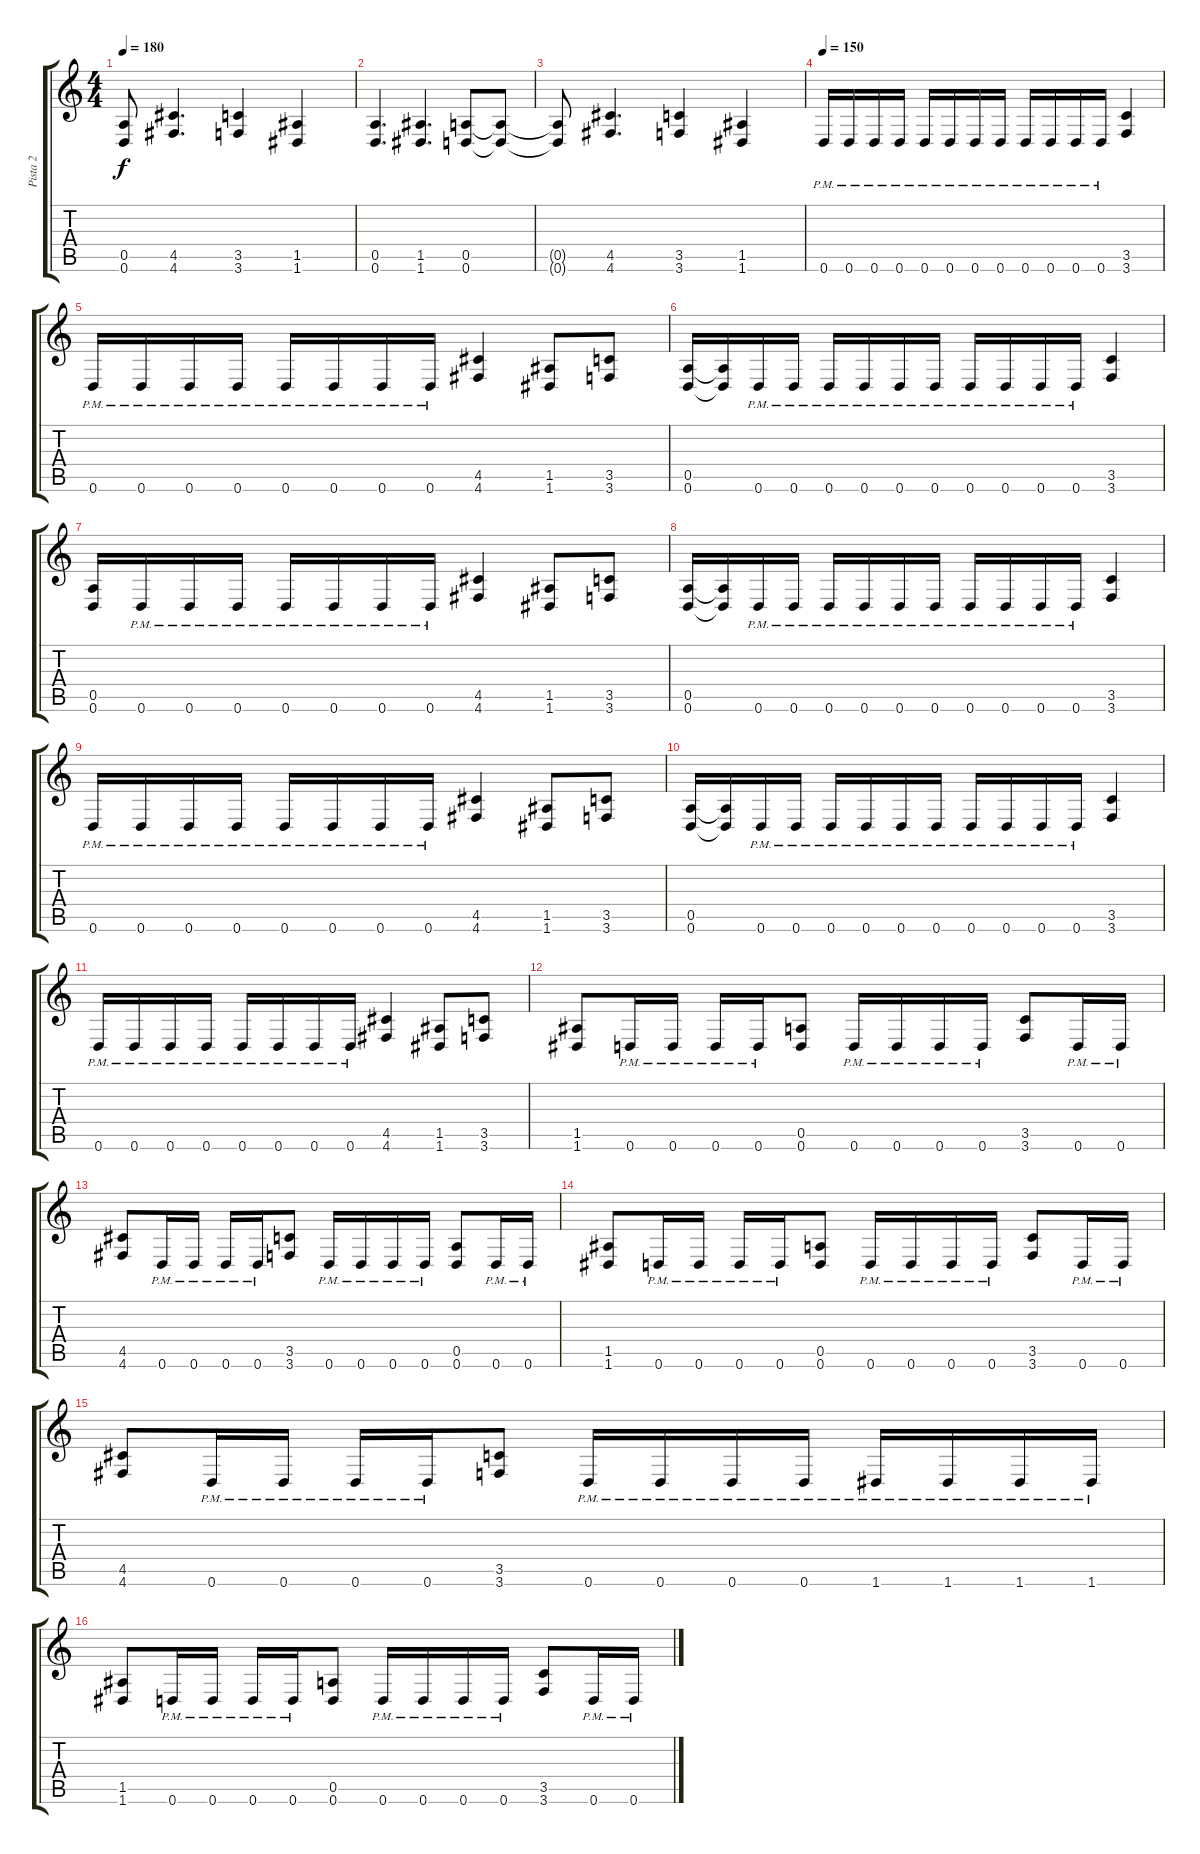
\track ("Pista 2" "Pista 2") {instrument distortionguitar}
\staff {score tabs}
\tuning (E4 B3 G3 D3 A2 D2) {hide}
\ts (4 4)
\tempo 180
\clef g2
\ks c
(0.5{t} 0.6{t}).8{dy f} (4.5 4.6).4{d} (3.5 3.6).4 (1.5 1.6).4 |
(0.5 0.6).4{d} (1.5 1.6).4{d} (0.5 0.6).8 (0.5{t} 0.6{t}).8 |
(0.5{t} 0.6{t}).8 (4.5 4.6).4{d} (3.5 3.6).4 (1.5 1.6).4 |
\tempo 150
0.6{pm}.16 0.6{pm}.16 0.6{pm}.16 0.6{pm}.16 0.6{pm}.16 0.6{pm}.16 0.6{pm}.16 0.6{pm}.16 0.6{pm}.16 0.6{pm}.16 0.6{pm}.16 0.6{pm}.16 (3.5 3.6).4 |
0.6{pm}.16 0.6{pm}.16 0.6{pm}.16 0.6{pm}.16 0.6{pm}.16 0.6{pm}.16 0.6{pm}.16 0.6{pm}.16 (4.5 4.6).4 (1.5 1.6).8 (3.5 3.6).8 |
(0.5 0.6).16 (0.5{t} 0.6{t}).16 0.6{pm}.16 0.6{pm}.16 0.6{pm}.16 0.6{pm}.16 0.6{pm}.16 0.6{pm}.16 0.6{pm}.16 0.6{pm}.16 0.6{pm}.16 0.6{pm}.16 (3.5 3.6).4 |
(0.5 0.6).16 0.6{pm}.16 0.6{pm}.16 0.6{pm}.16 0.6{pm}.16 0.6{pm}.16 0.6{pm}.16 0.6{pm}.16 (4.5 4.6).4 (1.5 1.6).8 (3.5 3.6).8 |
(0.5 0.6).16 (0.5{t} 0.6{t}).16 0.6{pm}.16 0.6{pm}.16 0.6{pm}.16 0.6{pm}.16 0.6{pm}.16 0.6{pm}.16 0.6{pm}.16 0.6{pm}.16 0.6{pm}.16 0.6{pm}.16 (3.5 3.6).4 |
0.6{pm}.16 0.6{pm}.16 0.6{pm}.16 0.6{pm}.16 0.6{pm}.16 0.6{pm}.16 0.6{pm}.16 0.6{pm}.16 (4.5 4.6).4 (1.5 1.6).8 (3.5 3.6).8 |
(0.5 0.6).16 (0.5{t} 0.6{t}).16 0.6{pm}.16 0.6{pm}.16 0.6{pm}.16 0.6{pm}.16 0.6{pm}.16 0.6{pm}.16 0.6{pm}.16 0.6{pm}.16 0.6{pm}.16 0.6{pm}.16 (3.5 3.6).4 |
0.6{pm}.16 0.6{pm}.16 0.6{pm}.16 0.6{pm}.16 0.6{pm}.16 0.6{pm}.16 0.6{pm}.16 0.6{pm}.16 (4.5 4.6).4 (1.5 1.6).8 (3.5 3.6).8 |
(1.5 1.6).8 0.6{pm}.16 0.6{pm}.16 0.6{pm}.16 0.6{pm}.16 (0.5 0.6).8 0.6{pm}.16 0.6{pm}.16 0.6{pm}.16 0.6{pm}.16 (3.5 3.6).8 0.6{pm}.16 0.6{pm}.16 |
(4.5 4.6).8 0.6{pm}.16 0.6{pm}.16 0.6{pm}.16 0.6{pm}.16 (3.5 3.6).8 0.6{pm}.16 0.6{pm}.16 0.6{pm}.16 0.6{pm}.16 (0.5 0.6).8 0.6{pm}.16 0.6{pm}.16 |
(1.5 1.6).8 0.6{pm}.16 0.6{pm}.16 0.6{pm}.16 0.6{pm}.16 (0.5 0.6).8 0.6{pm}.16 0.6{pm}.16 0.6{pm}.16 0.6{pm}.16 (3.5 3.6).8 0.6{pm}.16 0.6{pm}.16 |
(4.5 4.6).8 0.6{pm}.16 0.6{pm}.16 0.6{pm}.16 0.6{pm}.16 (3.5 3.6).8 0.6{pm}.16 0.6{pm}.16 0.6{pm}.16 0.6{pm}.16 1.6{pm}.16 1.6{pm}.16 1.6{pm}.16 1.6{pm}.16 |
(1.5 1.6).8 0.6{pm}.16 0.6{pm}.16 0.6{pm}.16 0.6{pm}.16 (0.5 0.6).8 0.6{pm}.16 0.6{pm}.16 0.6{pm}.16 0.6{pm}.16 (3.5 3.6).8 0.6{pm}.16 0.6{pm}.16
